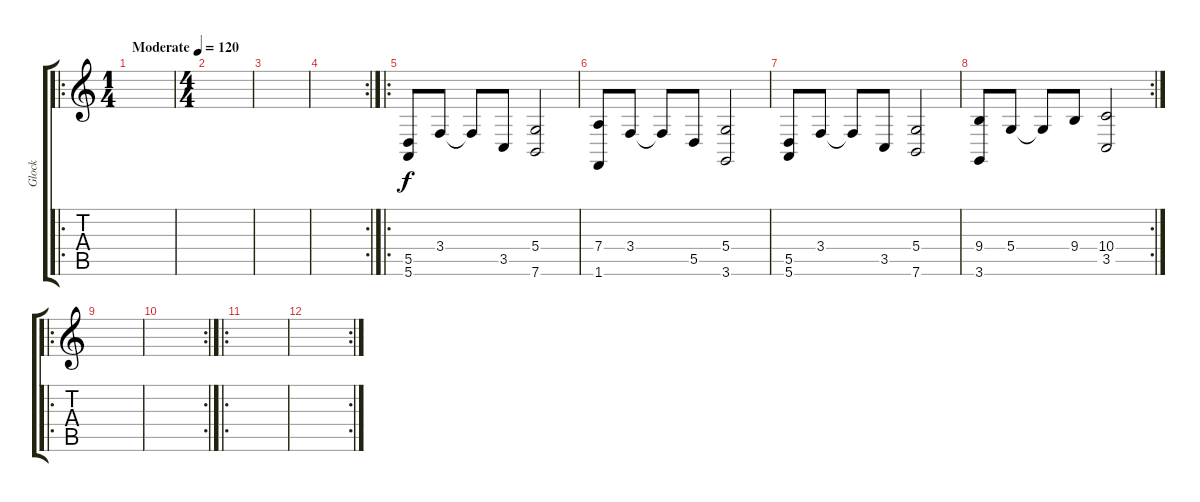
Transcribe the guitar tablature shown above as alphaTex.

\track ("Glock" "Glock") {instrument glockenspiel}
\staff {score tabs}
\tuning (E4 B3 G3 D3 A2 E2) {hide}
\ro
\ts (1 4)
\tempo (120 "Moderate")
\clef g2
\ks c
|
\ts (4 4)
|
|
\rc 2
|
\ro
(5.5 5.6).8 3.4.8 3.4{t}.8 3.5.8 (5.4 7.6).2 |
(7.4 1.6).8 3.4.8 3.4{t}.8 5.5.8 (5.4 3.6).2 |
(5.5 5.6).8 3.4.8 3.4{t}.8 3.5.8 (5.4 7.6).2 |
\rc 2
(9.4 3.6).8 5.4.8 5.4{t}.8 9.4.8 (10.4 3.5).2 |
\ro
|
\rc 2
|
\ro
|
\rc 2
